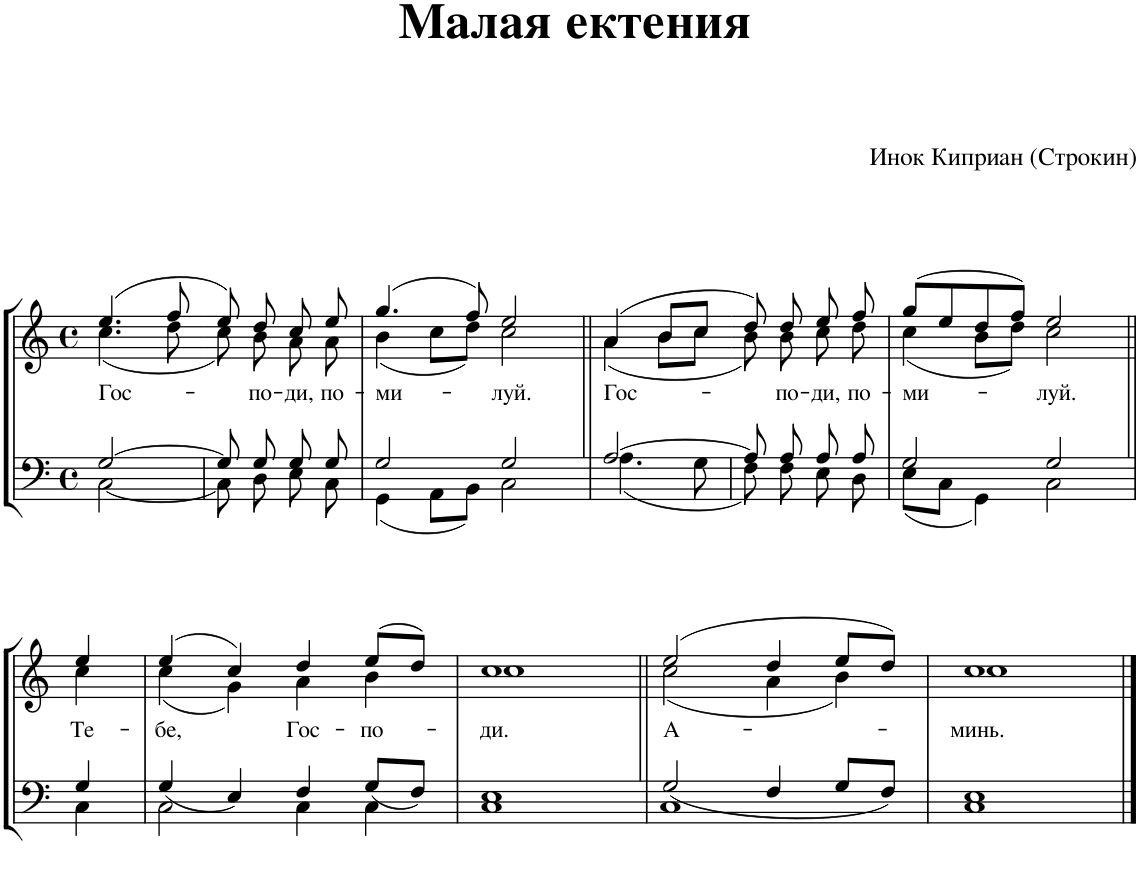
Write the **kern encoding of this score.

**kern	**kern	**text
*part1	*part1	*part1
*staff2	*staff1	*staff1
*I"Piano	*	*
*I'Pno.	*	*
*clefF4	*clefG2	*
*k[]	*k[]	*
*M4/4	*M4/4	*
*met(c)	*met(c)	*
=1	=1	=1
*^	*^	*
*	*^	*	*	*
!	!	!	!	!	!LO:LY:b
1ryy	[2G/	[2C\	(4.ee/	(4.cc\	Гос-
.	.	.	8ff/	8dd\	.
.	2ryy	2ryy	2ryy	2ryy	.
=2-	=2-	=2-	=2-	=2-	=2-
1ryy	8G/]	8C\]	8ee/)	8cc\)	.
!	!	!	!	!	!LO:LY:b
.	8G/	8D\	8dd/	8b\	-по-
!	!	!	!	!	!LO:LY:b
.	8G/	8E\	8cc/	8a\	-ди,
!	!	!	!	!	!LO:LY:b
.	8G/	8C\	8ee/	8a\	по-
.	2ryy	2ryy	2ryy	2ryy	.
=3	=3	=3	=3	=3	=3
!	!	!	!	!	!LO:LY:b
1ryy	2G/	4GG\	(4.gg/	(4b\	-ми-
.	.	8AA\L	.	8cc\L	.
.	.	8BB\J	8ff/)	8dd\J)	.
!	!	!	!	!	!LO:LY:b
.	2G/	2C\	2ee/	2cc\	-луй.
=4||	=4||	=4||	=4||	=4||	=4||
!	!	!	!	!	!LO:LY:b
1ryy	[2A/	4.A\	(4a/	(4a\	Гос-
.	.	.	8b/L	8b\L	.
.	.	8G\	8cc/J	8cc\J	.
.	2ryy	2ryy	2ryy	2ryy	.
=5-	=5-	=5-	=5-	=5-	=5-
1ryy	8A/]	8F\	8dd/)	8b\)	.
!	!	!	!	!	!LO:LY:b
.	8A/	8F\	8dd/	8b\	-по-
!	!	!	!	!	!LO:LY:b
.	8A/	8E\	8ee/	8cc\	-ди,
!	!	!	!	!	!LO:LY:b
.	8A/	8D\	8ff/	8dd\	по-
.	2ryy	2ryy	2ryy	2ryy	.
=6	=6	=6	=6	=6	=6
!	!	!	!	!	!LO:LY:b
1ryy	2G/	8E\L	(8gg/L	(4cc\	-ми-
.	.	8C\J	8ee/	.	.
.	.	4GG\	8dd/	8b\L	.
.	.	.	8ff/J)	8dd\J)	.
!	!	!	!	!	!LO:LY:b
.	2G/	2C\	2ee/	2cc\	-луй.
!!LO:LB:g=z	!!
=7||	=7||	=7||	=7||	=7||	=7||
!	!	!	!	!	!LO:LY:b
4ryy	4G/	4C\	4ee/	4cc\	Те-
=8	=8	=8	=8	=8	=8
!	!	!	!	!	!LO:LY:b
1ryy	4G/	2C\	(4ee/	(4cc\	-бе,
.	4E/	.	4cc/)	4g\)	.
!	!	!	!	!	!LO:LY:b
.	4F/	4C\	4dd/	4a\	Гос-
!	!	!	!	!	!LO:LY:b
.	8G/L	4C\	(8ee/L	4b\	-по-
.	8F/J	.	8dd/J)	.	.
=9	=9	=9	=9	=9	=9
!	!	!	!	!	!LO:LY:b
1ryy	1E	1C	1cc	1cc	-ди.
=10||	=10||	=10||	=10||	=10||	=10||
!	!	!	!	!	!LO:LY:b
1ryy	2G/	1C	(2ee/	(2cc\	А-
.	4F/	.	4dd/	4a\	.
.	8G/L	.	8ee/L	4b\)	.
.	8F/J	.	8dd/J)	.	.
=11	=11	=11	=11	=11	=11
!	!	!	!	!	!LO:LY:b
1ryy	1E	1C	1cc	1cc	-минь.
*v	*v	*v	*	*	*
*	*v	*v	*
==	==	==
*-	*-	*-
